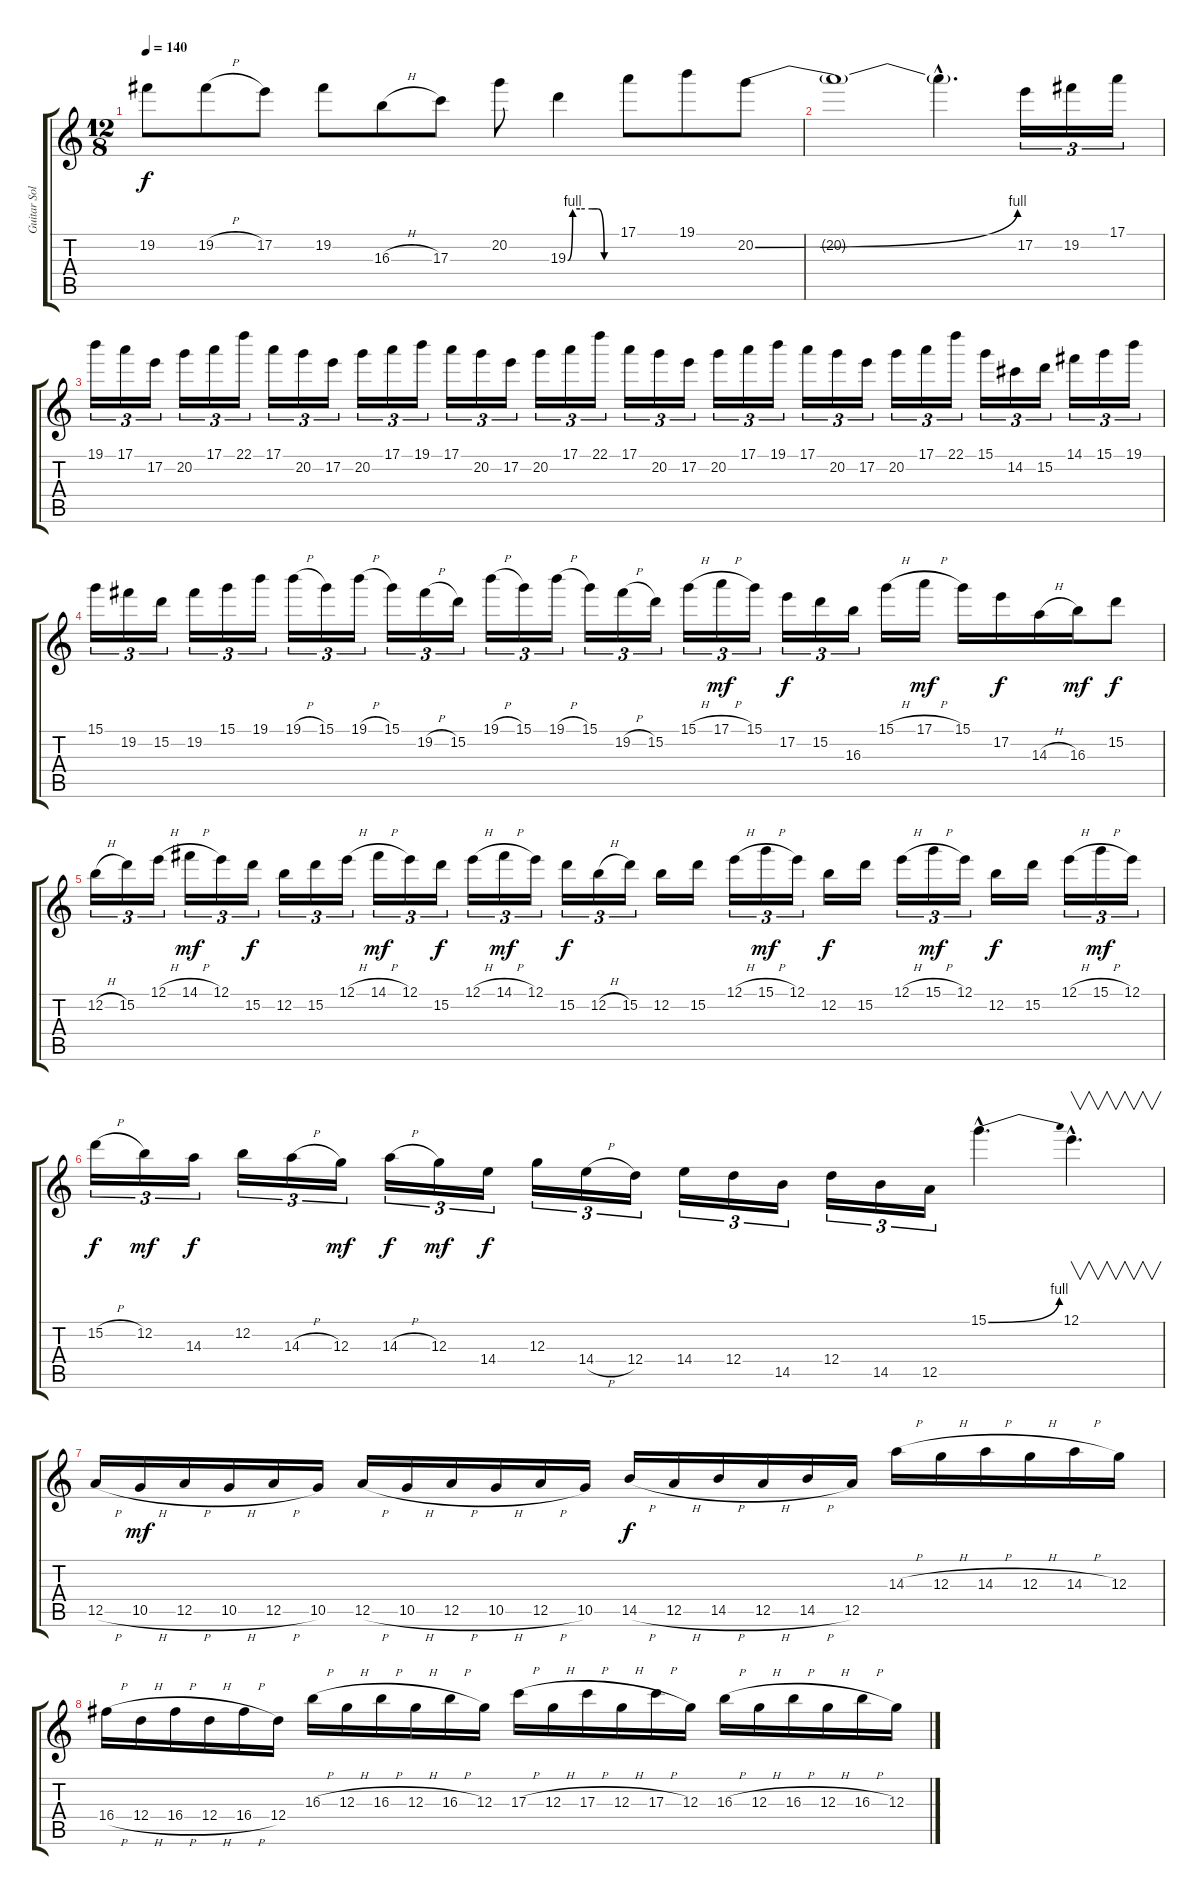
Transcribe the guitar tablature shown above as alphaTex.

\track ("Guitar Solo" "Guitar Sol") {instrument distortionguitar}
\staff {score tabs}
\tuning (E4 B3 G3 D3 A2 E2) {hide}
\ts (12 8)
\tempo 140
\clef g2
\ks c
19.2{t}.8{dy f} 19.2{h}.8 17.2.8 19.2.8 16.3{h}.8 17.3.8 20.2.8 19.3{be (custom 0 0 6 4 15 4 30 4 37 4 45 0 60 0)}.4 17.1.8 19.1.8 20.2{be (bend 0 0 60 4)}.8 |
20.2{t}.1 20.2{hac t}.4{d} 17.2.16{tu (3 2)} 19.2.16{tu (3 2)} 17.1.16{tu (3 2)} |
19.1.16{tu (3 2)} 17.1.16{tu (3 2)} 17.2.16{tu (3 2)} 20.2.16{tu (3 2)} 17.1.16{tu (3 2)} 22.1.16{tu (3 2)} 17.1.16{tu (3 2)} 20.2.16{tu (3 2)} 17.2.16{tu (3 2)} 20.2.16{tu (3 2)} 17.1.16{tu (3 2)} 19.1.16{tu (3 2)} 17.1.16{tu (3 2)} 20.2.16{tu (3 2)} 17.2.16{tu (3 2)} 20.2.16{tu (3 2)} 17.1.16{tu (3 2)} 22.1.16{tu (3 2)} 17.1.16{tu (3 2)} 20.2.16{tu (3 2)} 17.2.16{tu (3 2)} 20.2.16{tu (3 2)} 17.1.16{tu (3 2)} 19.1.16{tu (3 2)} 17.1.16{tu (3 2)} 20.2.16{tu (3 2)} 17.2.16{tu (3 2)} 20.2.16{tu (3 2)} 17.1.16{tu (3 2)} 22.1.16{tu (3 2)} 15.1.16{tu (3 2)} 14.2.16{tu (3 2)} 15.2.16{tu (3 2)} 14.1.16{tu (3 2)} 15.1.16{tu (3 2)} 19.1.16{tu (3 2)} |
15.1.16{tu (3 2)} 19.2.16{tu (3 2)} 15.2.16{tu (3 2)} 19.2.16{tu (3 2)} 15.1.16{tu (3 2)} 19.1.16{tu (3 2)} 19.1{h}.16{tu (3 2)} 15.1.16{tu (3 2)} 19.1{h}.16{tu (3 2)} 15.1.16{tu (3 2)} 19.2{h}.16{tu (3 2)} 15.2.16{tu (3 2)} 19.1{h}.16{tu (3 2)} 15.1.16{tu (3 2)} 19.1{h}.16{tu (3 2)} 15.1.16{tu (3 2)} 19.2{h}.16{tu (3 2)} 15.2.16{tu (3 2)} 15.1{h}.16{tu (3 2)} 17.1{h}.16{tu (3 2) dy mf} 15.1.16{tu (3 2)} 17.2.16{tu (3 2) dy f} 15.2.16{tu (3 2)} 16.3.16{tu (3 2)} 15.1{h}.16 17.1{h}.16{dy mf} 15.1.16 17.2.16{dy f} 14.3{h}.16 16.3.16{dy mf} 15.2.8{dy f} |
12.2{h}.16{tu (3 2)} 15.2.16{tu (3 2)} 12.1{h}.16{tu (3 2)} 14.1{h}.16{tu (3 2) dy mf} 12.1.16{tu (3 2)} 15.2.16{tu (3 2) dy f} 12.2.16{tu (3 2)} 15.2.16{tu (3 2)} 12.1{h}.16{tu (3 2)} 14.1{h}.16{tu (3 2) dy mf} 12.1.16{tu (3 2)} 15.2.16{tu (3 2) dy f} 12.1{h}.16{tu (3 2)} 14.1{h}.16{tu (3 2) dy mf} 12.1.16{tu (3 2)} 15.2.16{tu (3 2) dy f} 12.2{h}.16{tu (3 2)} 15.2.16{tu (3 2)} 12.2.16 15.2.16 12.1{h}.16{tu (3 2)} 15.1{h}.16{tu (3 2) dy mf} 12.1.16{tu (3 2)} 12.2.16{dy f} 15.2.16 12.1{h}.16{tu (3 2)} 15.1{h}.16{tu (3 2) dy mf} 12.1.16{tu (3 2)} 12.2.16{dy f} 15.2.16 12.1{h}.16{tu (3 2)} 15.1{h}.16{tu (3 2) dy mf} 12.1.16{tu (3 2)} |
15.2{h}.16{tu (3 2) dy f} 12.2.16{tu (3 2) dy mf} 14.3.16{tu (3 2) dy f} 12.2.16{tu (3 2)} 14.3{h}.16{tu (3 2)} 12.3.16{tu (3 2) dy mf} 14.3{h}.16{tu (3 2) dy f} 12.3.16{tu (3 2) dy mf} 14.4.16{tu (3 2) dy f} 12.3.16{tu (3 2)} 14.4{h}.16{tu (3 2)} 12.4.16{tu (3 2)} 14.4.16{tu (3 2)} 12.4.16{tu (3 2)} 14.5.16{tu (3 2)} 12.4.16{tu (3 2)} 14.5.16{tu (3 2)} 12.5.16{tu (3 2)} 15.1{be (bend 0 0 60 4) hac}.4{d} 12.1{hac}.4{v d} |
12.5{h}.16 10.5{h}.16{dy mf} 12.5{h}.16 10.5{h}.16 12.5{h}.16 10.5.16 12.5{h}.16 10.5{h}.16 12.5{h}.16 10.5{h}.16 12.5{h}.16 10.5.16 14.5{h}.16{dy f} 12.5{h}.16 14.5{h}.16 12.5{h}.16 14.5{h}.16 12.5.16 14.3{h}.16 12.3{h}.16 14.3{h}.16 12.3{h}.16 14.3{h}.16 12.3.16 |
16.4{h}.16 12.4{h}.16 16.4{h}.16 12.4{h}.16 16.4{h}.16 12.4.16 16.3{h}.16 12.3{h}.16 16.3{h}.16 12.3{h}.16 16.3{h}.16 12.3.16 17.3{h}.16 12.3{h}.16 17.3{h}.16 12.3{h}.16 17.3{h}.16 12.3.16 16.3{h}.16 12.3{h}.16 16.3{h}.16 12.3{h}.16 16.3{h}.16 12.3.16
